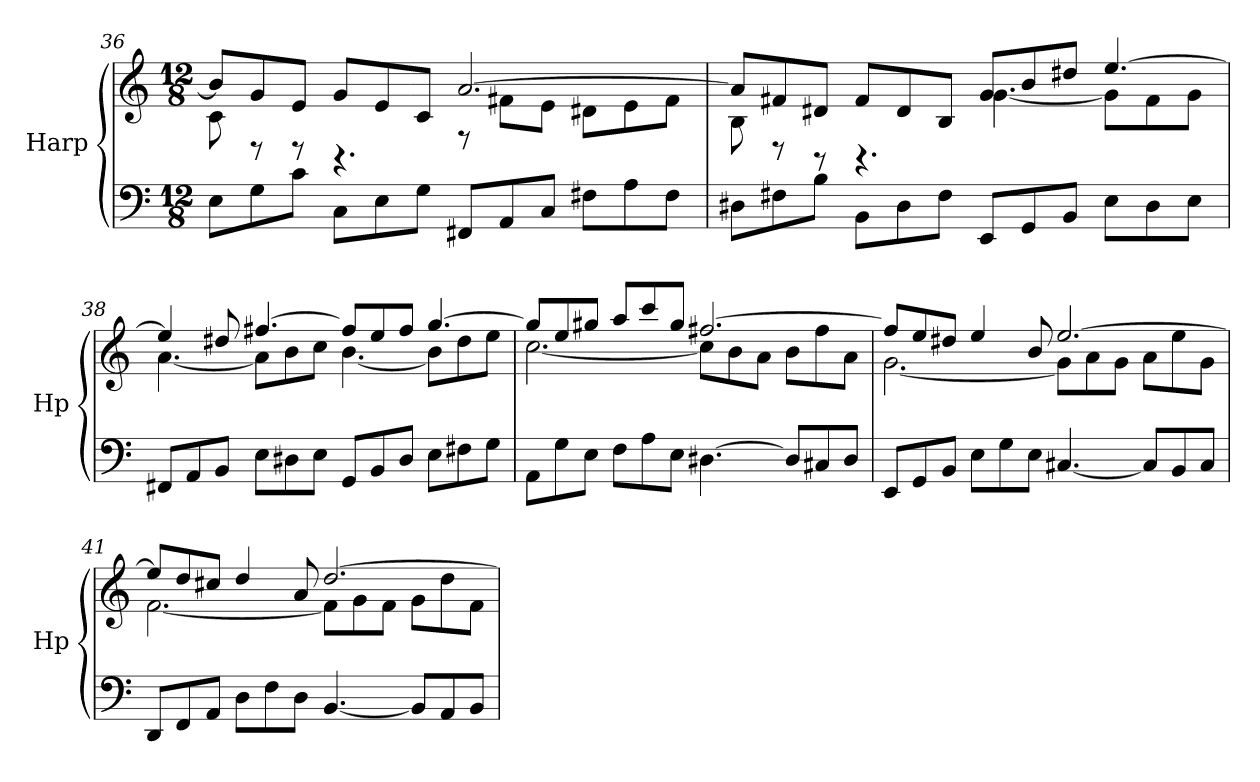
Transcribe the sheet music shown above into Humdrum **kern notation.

**kern	**kern
*part1	*part1
*staff2	*staff1
*I"Harp	*
*I'Hp	*
*clefF4	*clefG2
*k[]	*k[]
*M12/8	*M12/8
=36	=36
*	*^
8E\L	8b/L]	8c\
8G\	8g/	8rD
8c\J	8e/J	8rD
8C\L	8g/L	4.rBB
8E\	8e/	.
8G\J	8c/J	.
8FF#X/L	[2.a/	8rF
8AA/	.	8f#X\L
8C/J	.	8e\J
8F#X\L	.	8d#X\L
8A\	.	8e\
8F#\J	.	8f#\J
!!LO:LB:g=z	!!
=37	=37	=37
8D#X\L	8a/L]	8B\
8F#X\	8f#X/	8rD
8B\J	8d#X/J	8rBB
8BB\L	8f#/L	4.rBB
8D#\	8d#/	.
8F#\J	8B/J	.
8EE/L	8g/L	[4.g\
8GG/	8b/	.
8BB/J	8dd#X/J	.
8E\L	[4.ee/	8g\L]
8D#\	.	8f#\
8E\J	.	8g\J
=38	=38	=38
8FF#X/L	4ee/]	[4.a\
8AA/	.	.
8BB/J	8dd#X/	.
8E\L	[4.ff#X/	8a\L]
8D#X\	.	8b\
8E\J	.	8cc\J
8GG/L	8ff#/L]	[4.b\
8BB/	8ee/	.
8D#/J	8ff#/J	.
8E\L	[4.gg/	8b\L]
8F#X\	.	8dd#\
8G\J	.	8ee\J
!!LO:LB:g=z	!!
=39	=39	=39
8AA\L	8gg/L]	[2.cc\
8G\	8ee/	.
8E\J	8gg#X/J	.
8F\L	8aa/L	.
8A\	8ccc/	.
8E\J	8gg#/J	.
[4.D#X\	[2.ff#X/	8cc\L]
.	.	8b\
.	.	8a\J
8D#/L]	.	8b\L
8C#X/	.	8ff#\
8D#/J	.	8a\J
=40	=40	=40
8EE/L	8ff#/L]	[2.g\
8GG/	8ee/	.
8BB/J	8dd#X/J	.
8E\L	4ee/	.
8G\	.	.
8E\J	8b/	.
[4.C#X/	[2.ee/	8g\L]
.	.	8a\
.	.	8g\J
8C#/L]	.	8a\L
8BB/	.	8ee\
8C#/J	.	8g\J
!!LO:LB:g=z	!!
=41	=41	=41
8DD/L	8ee/L]	[2.f\
8FF/	8dd/	.
8AA/J	8cc#X/J	.
8D\L	4dd/	.
8F\	.	.
8D\J	8a/	.
[4.BB/	[2.dd/	8f\L]
.	.	8g\
.	.	8f\J
8BB/L]	.	8g\L
8AA/	.	8dd\
8BB/J	.	8f\J
*	*v	*v
=	=
*-	*-
